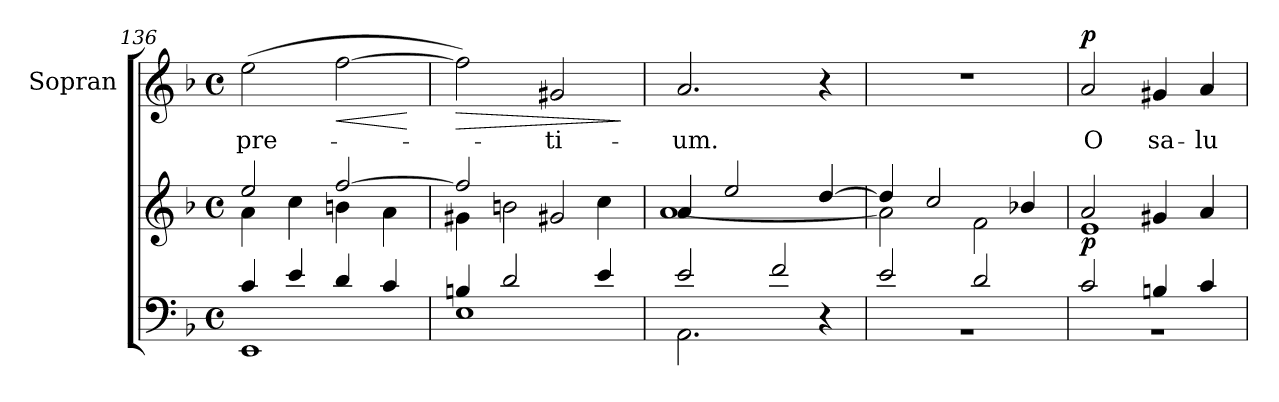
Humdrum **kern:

**kern	**kern	**dynam	**kern	**text	**dynam
*part2	*part2	*part2	*part1	*part1	*part1
*staff3	*staff2	*staff2/3	*staff1	*staff1	*staff1
*	*	*	*I"Sopran	*	*
*	*	*	*I'S.	*	*
*clefF4	*clefG2	*	*clefG2	*	*
*k[b-]	*k[b-]	*	*k[b-]	*	*
*F:	*F:	*	*F:	*	*
*M4/4	*M4/4	*	*M4/4	*	*
*met(c)	*met(c)	*	*met(c)	*	*
=136	=136	=136	=136	=136	=136
*^	*^	*	*	*	*
!	!	!	!	!	!	!LO:LY:b	!
4c/	1EE	2ee/	4a\	.	(>2ee\	pre-	.
4e/	.	.	4cc\	.	.	.	.
!	!	!	!	!	!	!	!LO:HP:b
4d/	.	[>2ff/	4bn\	.	[2ff\	.	<
4c/	.	.	4a\	.	.	.	.
*v	*v	*	*	*	*	*	*
*	*v	*v	*	*	*	*
.	.	.	.	.	[
=137	=137	=137	=137	=137	=137
*^	*^	*	*	*	*
!	!	!	!	!	!	!	!LO:HP:b
4Bn/	1E	2ff/]	4g#X\	.	2ff\])	.	>
2d/	.	.	2bn\	.	.	.	.
!	!	!	!	!	!	!LO:LY:b	!
.	.	2g#X/	.	.	2g#X/	-ti-	.
4e/	.	.	4cc\	.	.	.	.
*v	*v	*	*	*	*	*	*
*	*v	*v	*	*	*	*
.	.	.	.	.	]
=138	=138	=138	=138	=138	=138
*^	*^	*	*	*	*
!	!	!	!	!	!	!LO:LY:b	!
2e/	2.AA\	4a/	[<1a	.	2.a/	-um.	.
.	.	2ee/	.	.	.	.	.
2f/	.	.	.	.	.	.	.
.	4rC	[>4dd/	.	.	4r	.	.
=139	=139	=139	=139	=139	=139	=139	=139
2e/	1rBB	4dd/]	2a\]	.	1r	.	.
.	.	2cc/	.	.	.	.	.
2d/	.	.	2f\	.	.	.	.
.	.	4b-X/	.	.	.	.	.
=140	=140	=140	=140	=140	=140	=140	=140
!	!	!	!	!LO:DY:b	!	!LO:LY:b	!LO:DY:a
2c/	1rBB	2a/	1e	p	2a/	O	p
!	!	!	!	!	!	!LO:LY:b	!
4Bn/	.	4g#X/	.	.	4g#X/	sa-	.
!	!	!	!	!	!	!LO:LY:b	!
4c/	.	4a/	.	.	4a/	-lu-	.
*v	*v	*	*	*	*	*	*
*	*v	*v	*	*	*	*
=	=	=	=	=	=
*-	*-	*-	*-	*-	*-
